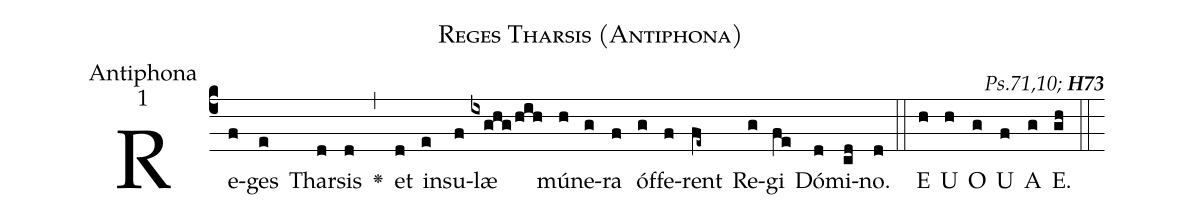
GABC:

name:Reges Tharsis (Antiphona);
office-part:Antiphona;
mode:1;
commentary:{\itshape\mdseries Ps.71,10;\/} {\bfseries H73};
%%
(c4)Re(f)ges(e) Thar(d)sis(d) <v>\greheightstar</v>(,) et(d) in(e)su(f)læ(ixghg/hih) mú(h)ne(g)ra(f) óf(g)fe(f)rent(fe~) Re(g)gi(fe) Dó(d)mi(cd)no.(d) (::) E(h) U(h) O(g) U(f) A(g) E.(gh) (::)
